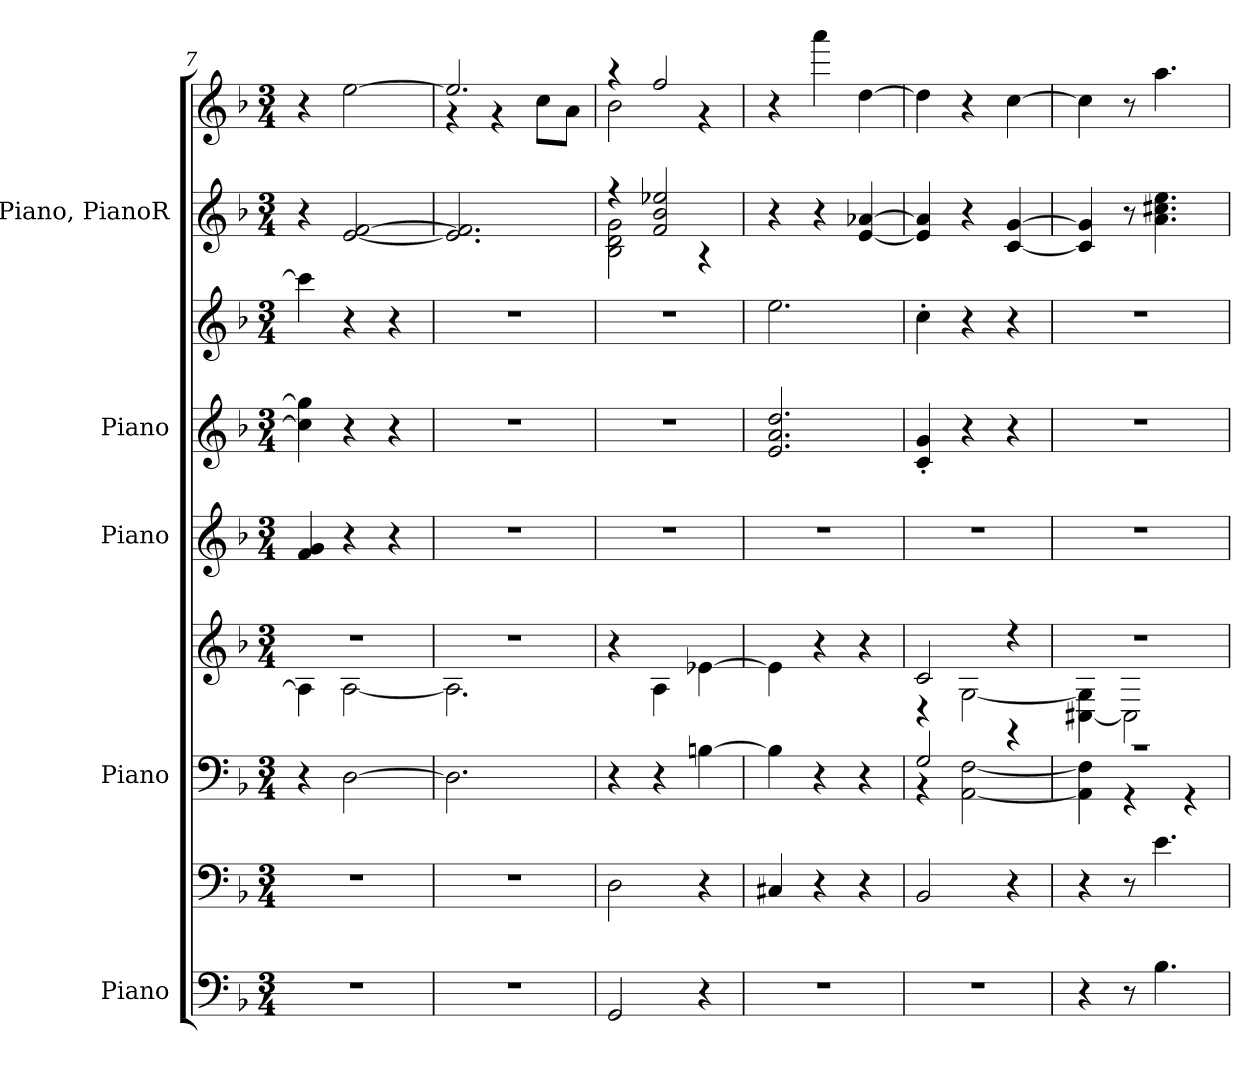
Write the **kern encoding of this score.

**kern	**kern	**kern	**kern	**kern	**kern	**kern	**kern	**kern
*part5	*part5	*part4	*part4	*part3	*part2	*part2	*part1	*part1
*staff9	*staff8	*staff7	*staff6	*staff5	*staff4	*staff3	*staff2	*staff1
*I"Piano	*	*I"Piano	*	*I"Piano	*I"Piano	*	*I"Piano, PianoR	*
*I'Pno.	*	*I'Pno.	*	*I'Pno.	*I'Pno.	*	*I'Pno.	*
!!LO:PB:g=z
*clefF4	*clefF4	*clefF4	*clefG2	*clefG2	*clefG2	*clefG2	*clefG2	*clefG2
*k[b-]	*k[b-]	*k[b-]	*k[b-]	*k[b-]	*k[b-]	*k[b-]	*k[b-]	*k[b-]
*M3/4	*M3/4	*M3/4	*M3/4	*M3/4	*M3/4	*M3/4	*M3/4	*M3/4
=7	=7	=7	=7	=7	=7	=7	=7	=7
*	*	*	*^	*	*	*	*	*
2.r	2.r	4r	2.r	4A\]	4f/ 4g/	4cc\] 4gg\]	4ccc\]	4r	4r
.	.	[2D\	.	[2A\	4r	4r	4r	[2e/ [2f/	[2ee\
.	.	.	.	.	4r	4r	4r	.	.
=8	=8	=8	=8	=8	=8	=8	=8	=8	=8
*	*	*	*	*	*	*	*	*	*^
2.r	2.r	2.D\]	2.r	2.A\]	2.r	2.r	2.r	2.e/] 2.f/]	2.ee/]	4r
.	.	.	.	.	.	.	.	.	.	4r
.	.	.	.	.	.	.	.	.	.	8cc\L
.	.	.	.	.	.	.	.	.	.	8a\J
*	*	*	*v	*v	*	*	*	*	*	*
=9	=9	=9	=9	=9	=9	=9	=9	=9	=9
*	*	*	*	*	*	*	*^	*	*
2GG/	2D\	4r	4r	2.r	2.r	2.r	4r	2B-\ 2d\ 2g\	4r	2b-\
.	.	4r	4A\	.	.	.	2f/ 2b-/ 2ee-X/	.	2ff/	.
4r	4r	[4Bn\	[4e-X\	.	.	.	.	4r	.	4r
*	*	*	*	*	*	*	*v	*v	*	*
*	*	*	*	*	*	*	*	*v	*v
=10	=10	=10	=10	=10	=10	=10	=10	=10
2.r	4C#X/	4B\]	4e-\]	2.r	2.e/ 2.a/ 2.dd/	2.ee\	4r	4r
.	4r	4r	4r	.	.	.	4r	4aaa\
.	4r	4r	4r	.	.	.	[4e/ [4a-X/	[4dd\
=11	=11	=11	=11	=11	=11	=11	=11	=11
*	*	*^	*^	*	*	*	*	*
2.r	2BB-/	2G/	4r	2c/	4r	2.r	4c/' 4g/'	4cc'\	4e/] 4a-/]	4dd\]
.	.	.	[2AA\ [2F\	.	[2G\	.	4r	4r	4r	4r
.	4r	4r	.	4r	.	.	4r	4r	[4c/ [4g/	[4cc\
=12	=12	=12	=12	=12	=12	=12	=12	=12	=12	=12
4r	4r	2.r	4AA\] 4F\]	2.r	[4C#X\ 4G\]	2.r	2.r	2.r	4c/] 4g/]	4cc\]
8r	8r	.	4r	.	2C#\]	.	.	.	8r	8r
4.B-\	4.e\	.	.	.	.	.	.	.	4.a\ 4.cc#X\ 4.ee\	4.aa\
.	.	.	4r	.	.	.	.	.	.	.
*	*	*v	*v	*	*	*	*	*	*	*
*	*	*	*v	*v	*	*	*	*	*
=	=	=	=	=	=	=	=	=
*-	*-	*-	*-	*-	*-	*-	*-	*-
